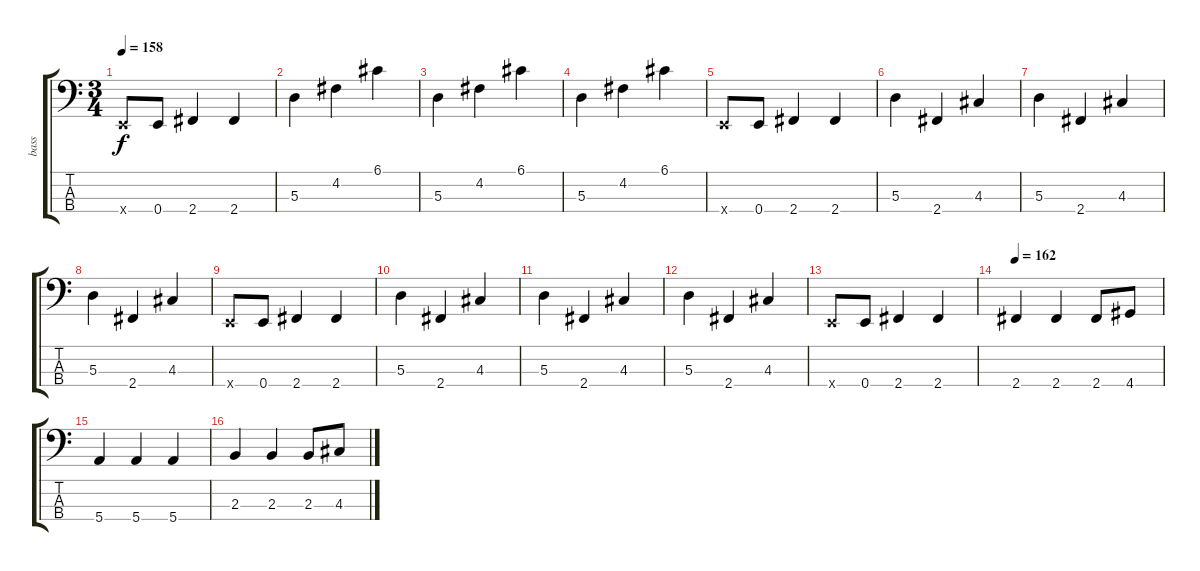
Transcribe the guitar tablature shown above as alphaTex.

\track ("bass" "bass") {instrument electricbassfinger}
\staff {score tabs}
\tuning (G2 D2 A1 E1) {hide}
\ts (3 4)
\tempo 158
\clef f4
\ks c
0.4{x}.8{dy f} 0.4.8 2.4.4 2.4.4 |
5.3.4 4.2.4 6.1.4 |
5.3.4 4.2.4 6.1.4 |
5.3.4 4.2.4 6.1.4 |
0.4{x}.8 0.4.8 2.4.4 2.4.4 |
5.3.4 2.4.4 4.3.4 |
5.3.4 2.4.4 4.3.4 |
5.3.4 2.4.4 4.3.4 |
0.4{x}.8 0.4.8 2.4.4 2.4.4 |
5.3.4 2.4.4 4.3.4 |
5.3.4 2.4.4 4.3.4 |
5.3.4 2.4.4 4.3.4 |
0.4{x}.8 0.4.8 2.4.4 2.4.4 |
\tempo 162
2.4.4 2.4.4 2.4.8 4.4.8 |
5.4.4 5.4.4 5.4.4 |
2.3.4 2.3.4 2.3.8 4.3.8
